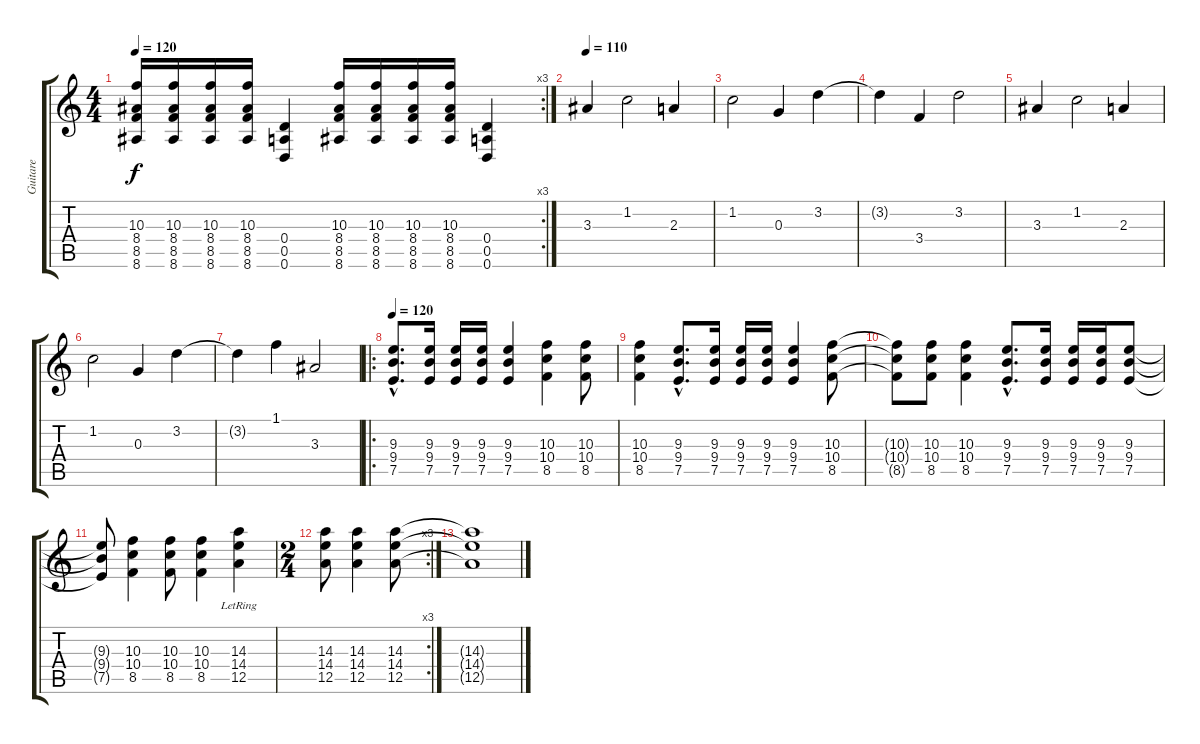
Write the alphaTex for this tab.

\track ("Guitare" "Guitare") {instrument distortionguitar}
\staff {score tabs}
\tuning (E4 B3 G3 D3 A2 D2) {hide}
\rc 3
\ts (4 4)
\tempo 120
\clef g2
\ks c
(10.3 8.4 8.5 8.6).16{dy f} (10.3 8.4 8.5 8.6).16 (10.3 8.4 8.5 8.6).16 (10.3 8.4 8.5 8.6).16 (0.4 0.5 0.6).4 (10.3 8.4 8.5 8.6).16 (10.3 8.4 8.5 8.6).16 (10.3 8.4 8.5 8.6).16 (10.3 8.4 8.5 8.6).16 (0.4 0.5 0.6).4 |
\tempo 110
3.3.4{instrument electricguitarclean} 1.2.2 2.3.4 |
1.2.2 0.3.4 3.2.4 |
3.2{t}.4 3.4.4 3.2.2 |
3.3.4 1.2.2 2.3.4 |
1.2.2 0.3.4 3.2.4 |
3.2{t}.4 1.1.4 3.3.2 |
\ro
\tempo 120
(9.3{hac} 9.4{hac} 7.5{hac}).8{d instrument distortionguitar} (9.3 9.4 7.5).16 (9.3 9.4 7.5).16 (9.3 9.4 7.5).16 (9.3 9.4 7.5).4 (10.3 10.4 8.5).4 (10.3 10.4 8.5).8 |
(10.3 10.4 8.5).4 (9.3{hac} 9.4{hac} 7.5{hac}).8{d} (9.3 9.4 7.5).16 (9.3 9.4 7.5).16 (9.3 9.4 7.5).16 (9.3 9.4 7.5).4 (10.3 10.4 8.5).8 |
(10.3{t} 10.4{t} 8.5{t}).8 (10.3 10.4 8.5).8 (10.3 10.4 8.5).4 (9.3{hac} 9.4{hac} 7.5{hac}).8{d} (9.3 9.4 7.5).16 (9.3 9.4 7.5).16 (9.3 9.4 7.5).16 (9.3 9.4 7.5).8 |
(9.3{t} 9.4{t} 7.5{t}).8 (10.3 10.4 8.5).4 (10.3 10.4 8.5).8 (10.3 10.4 8.5).4 (14.3{lr} 14.4 12.5).4 |
\rc 3
\ts (2 4)
(14.3 14.4 12.5).8 (14.3 14.4 12.5).4 (14.3 14.4 12.5).8{volume 0} |
(14.3{t} 14.4{t} 12.5{t}).1
